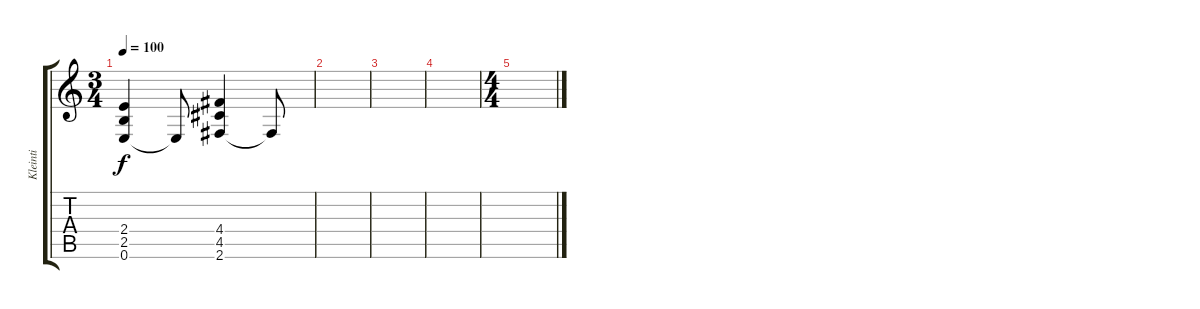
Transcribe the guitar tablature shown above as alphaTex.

\track ("Kleinti" "Kleinti") {instrument acousticguitarnylon}
\staff {score tabs}
\tuning (E4 B3 G3 D3 A2 E2) {hide}
\ts (3 4)
\tempo 100
\clef g2
\ks c
(2.4 2.5 0.6).4{dy f} 0.6{t}.8 (4.4 4.5 2.6).4 2.6{t}.8 |
|
|
|
\ts (4 4)
